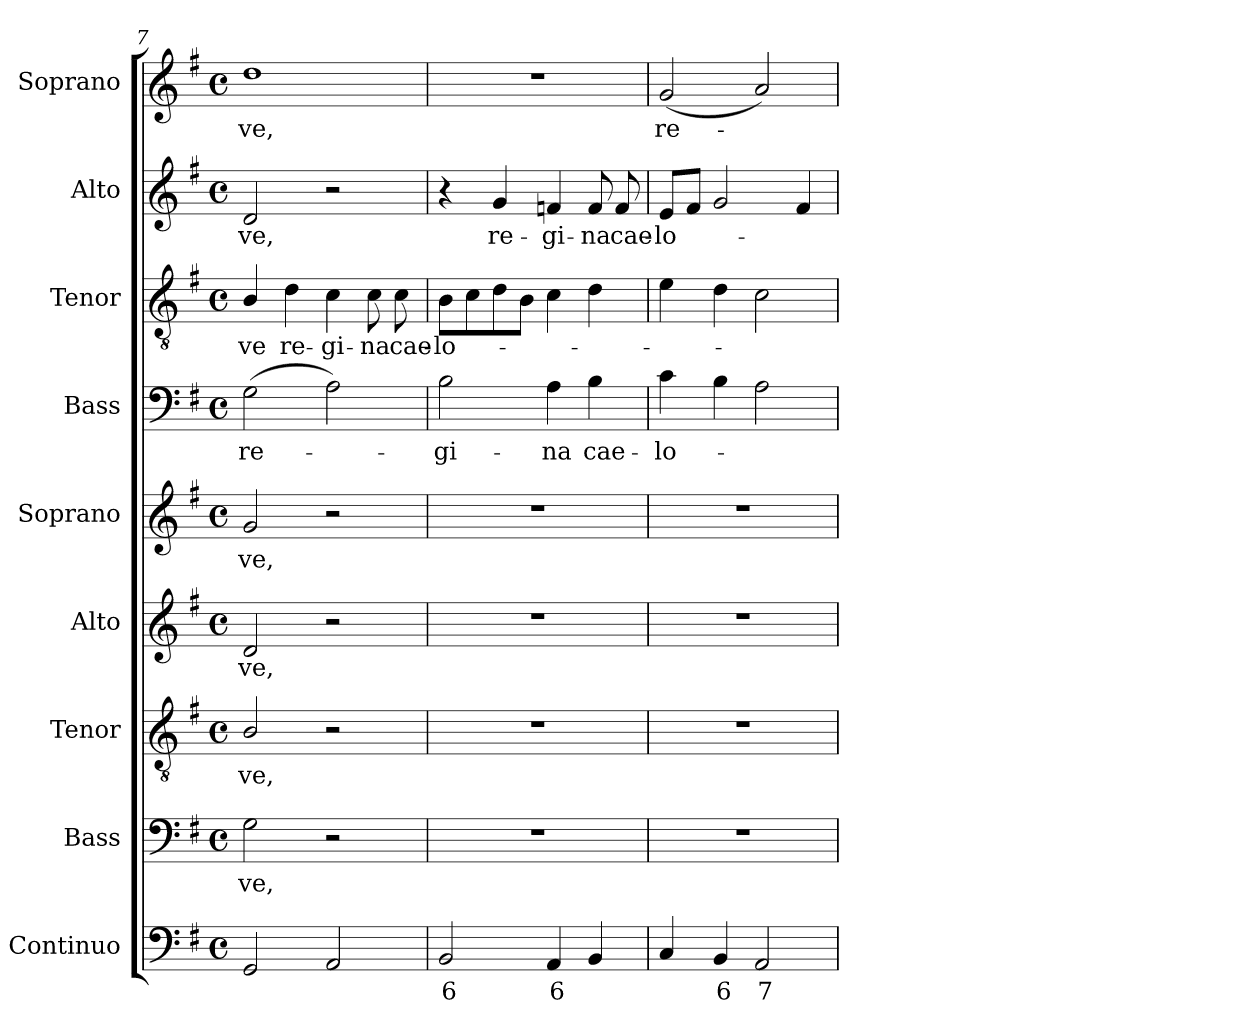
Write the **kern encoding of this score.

**kern	**text	**kern	**text	**kern	**text	**kern	**text	**kern	**text	**kern	**text	**kern	**text	**kern	**text	**kern	**text
*part9	*part9	*part8	*part8	*part7	*part7	*part6	*part6	*part5	*part5	*part4	*part4	*part3	*part3	*part2	*part2	*part1	*part1
*staff9	*staff9	*staff8	*staff8	*staff7	*staff7	*staff6	*staff6	*staff5	*staff5	*staff4	*staff4	*staff3	*staff3	*staff2	*staff2	*staff1	*staff1
*I"Continuo	*	*I"Bass	*	*I"Tenor	*	*I"Alto	*	*I"Soprano	*	*I"Bass	*	*I"Tenor	*	*I"Alto	*	*I"Soprano	*
*I'Cont.	*	*I'B.	*	*I'T.	*	*I'A.	*	*I'S.	*	*I'B.	*	*I'T.	*	*I'A.	*	*I'S.	*
*clefF4	*	*clefF4	*	*clefGv2	*	*clefG2	*	*clefG2	*	*clefF4	*	*clefGv2	*	*clefG2	*	*clefG2	*
*	*	*	*	*ITrd7c12	*	*	*	*	*	*	*	*ITrd7c12	*	*	*	*	*
*k[f#]	*	*k[f#]	*	*k[f#]	*	*k[f#]	*	*k[f#]	*	*k[f#]	*	*k[f#]	*	*k[f#]	*	*k[f#]	*
*G:	*	*G:	*	*G:	*	*G:	*	*G:	*	*G:	*	*G:	*	*G:	*	*G:	*
*M4/4	*	*M4/4	*	*M4/4	*	*M4/4	*	*M4/4	*	*M4/4	*	*M4/4	*	*M4/4	*	*M4/4	*
*met(c)	*	*met(c)	*	*met(c)	*	*met(c)	*	*met(c)	*	*met(c)	*	*met(c)	*	*met(c)	*	*met(c)	*
=7	=7	=7	=7	=7	=7	=7	=7	=7	=7	=7	=7	=7	=7	=7	=7	=7	=7
!	!	!	!LO:LY:b:color=#000000	!	!	!	!	!	!	!	!	!	!	!	!	!	!
!	!	!	!	!	!LO:LY:b:color=#000000	!	!	!	!	!	!	!	!	!	!	!	!
!	!	!	!	!	!	!	!LO:LY:b:color=#000000	!	!	!	!	!	!	!	!	!	!
!	!	!	!	!	!	!	!	!	!LO:LY:b:color=#000000	!	!	!	!	!	!	!	!
!	!	!	!	!	!	!	!	!	!	!	!LO:LY:b:color=#000000	!	!	!	!	!	!
!	!	!	!	!	!	!	!	!	!	!	!	!	!LO:LY:b:color=#000000	!	!	!	!
!	!	!	!	!	!	!	!	!	!	!	!	!	!	!	!LO:LY:b:color=#000000	!	!
!	!	!	!	!	!	!	!	!	!	!	!	!	!	!	!	!	!LO:LY:b:color=#000000
2GGi/	.	2Gi\	-ve,	2BBi/	-ve,	2di/	-ve,	2gi/	-ve,	(2Gi\	re-	4BBi/	-ve	2di/	-ve,	1ddi	-ve,
!	!	!	!	!	!	!	!	!	!	!	!	!	!LO:LY:b:color=#000000	!	!	!	!
.	.	.	.	.	.	.	.	.	.	.	.	4Di\	re-	.	.	.	.
!	!	!	!	!	!	!	!	!	!	!	!	!	!LO:LY:b:color=#000000	!	!	!	!
2AAi/	.	2r	.	2r	.	2r	.	2r	.	2Ai\)	.	4Ci\	-gi-	2r	.	.	.
!	!	!	!	!	!	!	!	!	!	!	!	!	!LO:LY:b:color=#000000	!	!	!	!
.	.	.	.	.	.	.	.	.	.	.	.	8Ci\	-na	.	.	.	.
!	!	!	!	!	!	!	!	!	!	!	!	!	!LO:LY:b:color=#000000	!	!	!	!
.	.	.	.	.	.	.	.	.	.	.	.	8Ci\	cae-	.	.	.	.
!!LO:PB:g=z
=8	=8	=8	=8	=8	=8	=8	=8	=8	=8	=8	=8	=8	=8	=8	=8	=8	=8
!	!LO:LY:b:color=#000000	!	!	!	!	!	!	!	!	!	!	!	!	!	!	!	!
!	!	!	!	!	!	!	!	!	!	!	!LO:LY:b:color=#000000	!	!	!	!	!	!
!	!	!	!	!	!	!	!	!	!	!	!	!	!LO:LY:b:color=#000000	!	!	!	!
2BBi/	6	1r	.	1r	.	1r	.	1r	.	2Bi\	-gi-	8BBi\L	-lo-	4r	.	1r	.
.	.	.	.	.	.	.	.	.	.	.	.	8Ci\	.	.	.	.	.
!	!	!	!	!	!	!	!	!	!	!	!	!	!	!	!LO:LY:b:color=#000000	!	!
.	.	.	.	.	.	.	.	.	.	.	.	8Di\	.	4gi/	re-	.	.
.	.	.	.	.	.	.	.	.	.	.	.	8BBi\J	.	.	.	.	.
!	!LO:LY:b:color=#000000	!	!	!	!	!	!	!	!	!	!	!	!	!	!	!	!
!	!	!	!	!	!	!	!	!	!	!	!LO:LY:b:color=#000000	!	!	!	!	!	!
!	!	!	!	!	!	!	!	!	!	!	!	!	!	!	!LO:LY:b:color=#000000	!	!
4AAi/	6	.	.	.	.	.	.	.	.	4Ai\	-na	4Ci\	.	4fni/	-gi-	.	.
!	!	!	!	!	!	!	!	!	!	!	!LO:LY:b:color=#000000	!	!	!	!	!	!
!	!	!	!	!	!	!	!	!	!	!	!	!	!	!	!LO:LY:b:color=#000000	!	!
4BBi/	.	.	.	.	.	.	.	.	.	4Bi\	cae-	4Di\	.	8fi/	-na	.	.
!	!	!	!	!	!	!	!	!	!	!	!	!	!	!	!LO:LY:b:color=#000000	!	!
.	.	.	.	.	.	.	.	.	.	.	.	.	.	8fi/	cae-	.	.
=9	=9	=9	=9	=9	=9	=9	=9	=9	=9	=9	=9	=9	=9	=9	=9	=9	=9
!	!	!	!	!	!	!	!	!	!	!	!LO:LY:b:color=#000000	!	!	!	!	!	!
!	!	!	!	!	!	!	!	!	!	!	!	!	!	!	!LO:LY:b:color=#000000	!	!
!	!	!	!	!	!	!	!	!	!	!	!	!	!	!	!	!	!LO:LY:b:color=#000000
4Ci/	.	1r	.	1r	.	1r	.	1r	.	4ci\	-lo-	4Ei\	.	8ei/L	-lo-	(2gi/	re-
.	.	.	.	.	.	.	.	.	.	.	.	.	.	8f#i/J	.	.	.
!	!LO:LY:b:color=#000000	!	!	!	!	!	!	!	!	!	!	!	!	!	!	!	!
4BBi/	6	.	.	.	.	.	.	.	.	4Bi\	.	4Di\	.	2gi/	.	.	.
!	!LO:LY:b:color=#000000	!	!	!	!	!	!	!	!	!	!	!	!	!	!	!	!
2AAi/	7	.	.	.	.	.	.	.	.	2Ai\	.	2Ci\	.	.	.	2ai/)	.
.	.	.	.	.	.	.	.	.	.	.	.	.	.	4f#i/	.	.	.
=	=	=	=	=	=	=	=	=	=	=	=	=	=	=	=	=	=
*-	*-	*-	*-	*-	*-	*-	*-	*-	*-	*-	*-	*-	*-	*-	*-	*-	*-
